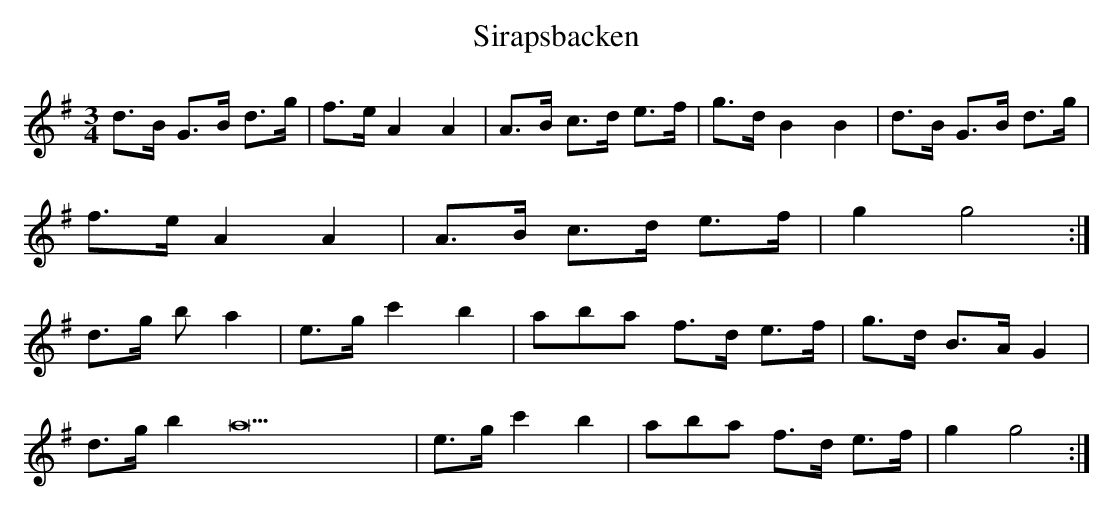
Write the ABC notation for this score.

X:1
T: Sirapsbacken
M: 3/4
L: 1/8
K: G
O:H lln s, V sterbotten
d>B G>B d>g | f>e A2 A2 | A>B c>d e>f | g>d B2 B2 | d>B G>B d>g |
f>e A2 A2 | A>B c>d e>f | g2 g4 :|
d>g b a2|e>g c'2 b2 | 3aba f>d e>f | g>d B>A G2 |
d>g b2 a42|e>g c'2 b2 | 3aba f>d e>f | g2 g4 :|
